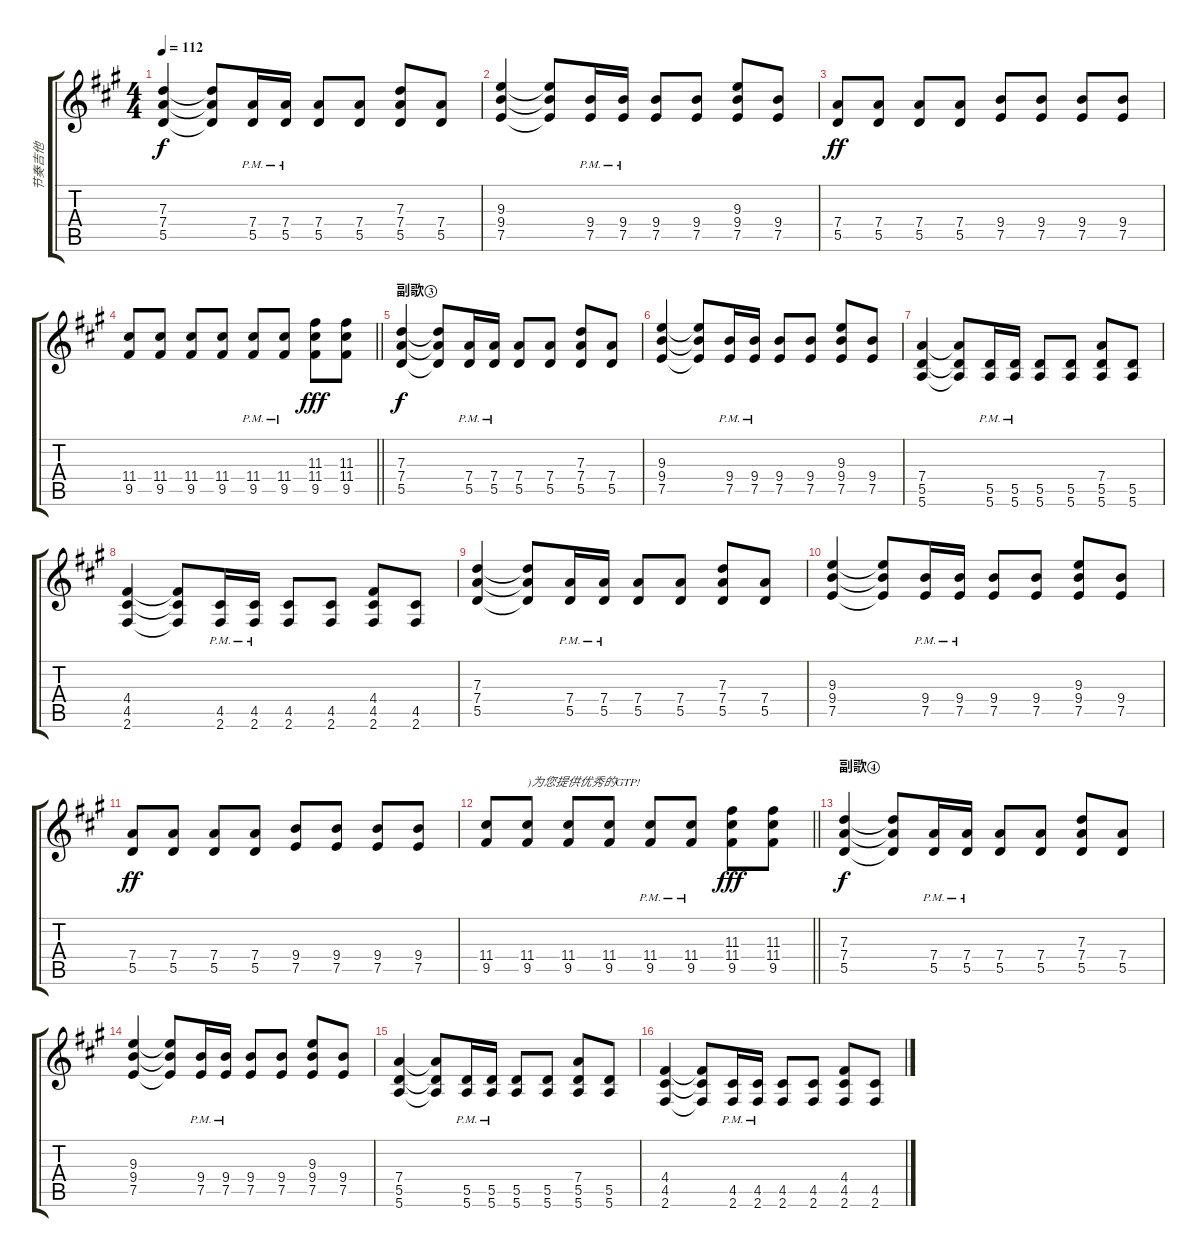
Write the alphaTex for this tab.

\track ("节奏吉他" "节奏吉他") {instrument distortionguitar}
\staff {score tabs}
\tuning (E4 B3 G3 D3 A2 E2) {hide}
\ts (4 4)
\tempo 112
\clef g2
\ks a
(7.3 7.4 5.5).4{dy f} (7.3{t} 7.4{t} 5.5{t}).8 (7.4{pm} 5.5{pm}).16 (7.4{pm} 5.5{pm}).16 (7.4 5.5).8 (7.4 5.5).8 (7.3 7.4 5.5).8 (7.4 5.5).8 |
(9.3 9.4 7.5).4 (9.3{t} 9.4{t} 7.5{t}).8 (9.4{pm} 7.5{pm}).16 (9.4{pm} 7.5{pm}).16 (9.4 7.5).8 (9.4 7.5).8 (9.3 9.4 7.5).8 (9.4 7.5).8 |
(7.4 5.5).8{dy ff} (7.4 5.5).8 (7.4 5.5).8 (7.4 5.5).8 (9.4 7.5).8 (9.4 7.5).8 (9.4 7.5).8 (9.4 7.5).8 |
\barLineRight lightlight
(11.4 9.5).8 (11.4 9.5).8 (11.4 9.5).8 (11.4 9.5).8 (11.4{pm} 9.5{pm}).8 (11.4{pm} 9.5{pm}).8 (11.3 11.4 9.5).8{dy fff} (11.3 11.4 9.5).8 |
\section ("" "副歌③")
(7.3 7.4 5.5).4{dy f} (7.3{t} 7.4{t} 5.5{t}).8 (7.4{pm} 5.5{pm}).16 (7.4{pm} 5.5{pm}).16 (7.4 5.5).8 (7.4 5.5).8 (7.3 7.4 5.5).8 (7.4 5.5).8 |
(9.3 9.4 7.5).4 (9.3{t} 9.4{t} 7.5{t}).8 (9.4{pm} 7.5{pm}).16 (9.4{pm} 7.5{pm}).16 (9.4 7.5).8 (9.4 7.5).8 (9.3 9.4 7.5).8 (9.4 7.5).8 |
(7.4 5.5 5.6).4 (7.4{t} 5.5{t} 5.6{t}).8 (5.5{pm} 5.6{pm}).16 (5.5{pm} 5.6{pm}).16 (5.5 5.6).8 (5.5 5.6).8 (7.4 5.5 5.6).8 (5.5 5.6).8 |
(4.4 4.5 2.6).4 (4.4{t} 4.5{t} 2.6{t}).8 (4.5{pm} 2.6{pm}).16 (4.5{pm} 2.6{pm}).16 (4.5 2.6).8 (4.5 2.6).8 (4.4 4.5 2.6).8 (4.5 2.6).8 |
(7.3 7.4 5.5).4 (7.3{t} 7.4{t} 5.5{t}).8 (7.4{pm} 5.5{pm}).16 (7.4{pm} 5.5{pm}).16 (7.4 5.5).8 (7.4 5.5).8 (7.3 7.4 5.5).8 (7.4 5.5).8 |
(9.3 9.4 7.5).4 (9.3{t} 9.4{t} 7.5{t}).8 (9.4{pm} 7.5{pm}).16 (9.4{pm} 7.5{pm}).16 (9.4 7.5).8 (9.4 7.5).8 (9.3 9.4 7.5).8 (9.4 7.5).8 |
(7.4 5.5).8{dy ff} (7.4 5.5).8 (7.4 5.5).8 (7.4 5.5).8 (9.4 7.5).8 (9.4 7.5).8 (9.4 7.5).8 (9.4 7.5).8 |
\barLineRight lightlight
(11.4 9.5).8 (11.4 9.5).8{txt ")为您提供优秀的GTP!"} (11.4 9.5).8 (11.4 9.5).8 (11.4{pm} 9.5{pm}).8 (11.4{pm} 9.5{pm}).8 (11.3 11.4 9.5).8{dy fff} (11.3 11.4 9.5).8 |
\section ("" "副歌④")
(7.3 7.4 5.5).4{dy f} (7.3{t} 7.4{t} 5.5{t}).8 (7.4{pm} 5.5{pm}).16 (7.4{pm} 5.5{pm}).16 (7.4 5.5).8 (7.4 5.5).8 (7.3 7.4 5.5).8 (7.4 5.5).8 |
(9.3 9.4 7.5).4 (9.3{t} 9.4{t} 7.5{t}).8 (9.4{pm} 7.5{pm}).16 (9.4{pm} 7.5{pm}).16 (9.4 7.5).8 (9.4 7.5).8 (9.3 9.4 7.5).8 (9.4 7.5).8 |
(7.4 5.5 5.6).4 (7.4{t} 5.5{t} 5.6{t}).8 (5.5{pm} 5.6{pm}).16 (5.5{pm} 5.6{pm}).16 (5.5 5.6).8 (5.5 5.6).8 (7.4 5.5 5.6).8 (5.5 5.6).8 |
(4.4 4.5 2.6).4 (4.4{t} 4.5{t} 2.6{t}).8 (4.5{pm} 2.6{pm}).16 (4.5{pm} 2.6{pm}).16 (4.5 2.6).8 (4.5 2.6).8 (4.4 4.5 2.6).8 (4.5 2.6).8
